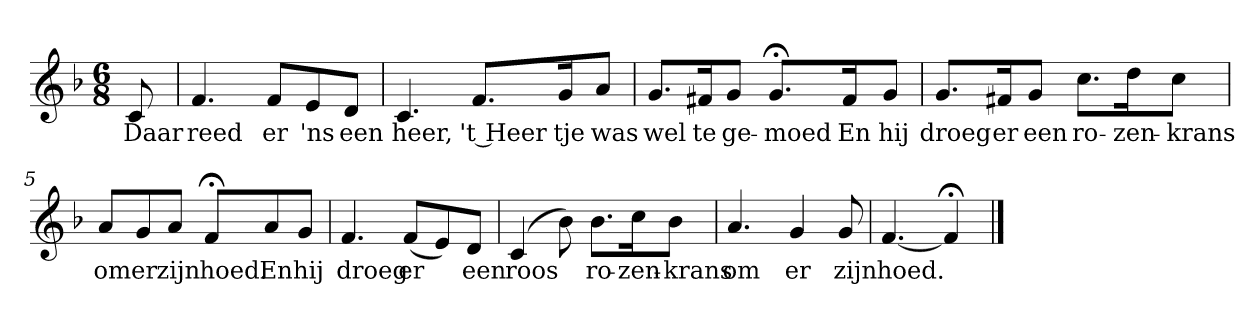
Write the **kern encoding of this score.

**kern	**text
*part1	*part1
*staff1	*staff1
*k[b-]	*
*F:	*
*M6/8	*
*MM120	*
=	=
8c	Daar
=1	=1
4.f	reed
8fL	er
8e	'ns
8dJ	een
=2	=2
4.c	heer,
8.fL	't Heer
16gK	tje
8aJ	was
=3	=3
8.gL	wel
16f#XK	te
8gJ	ge-
8.g;<L	-moed
16f#K	En
8gJ	hij
=4	=4
8.gL	droeg
16f#XK	er
8gJ	een
8.ccL	ro-
16ddK	-zen-
8ccJ	-krans
=5	=5
8aL	om
8g	er
8aJ	zijn
8f;<L	hoed.
8a	En
8gJ	hij
=6	=6
4.f	droeg
(8fL	er
8e)	.
8dJ	een
=7	=7
(4c	roos
8b-)	.
8.b-L	ro-
16ccK	-zen-
8b-J	-krans
=8	=8
4.a	om
4g	er
8g	zijn
=9	=9
[4.f	hoed.
4f;<]	.
==	==
*-	*-
